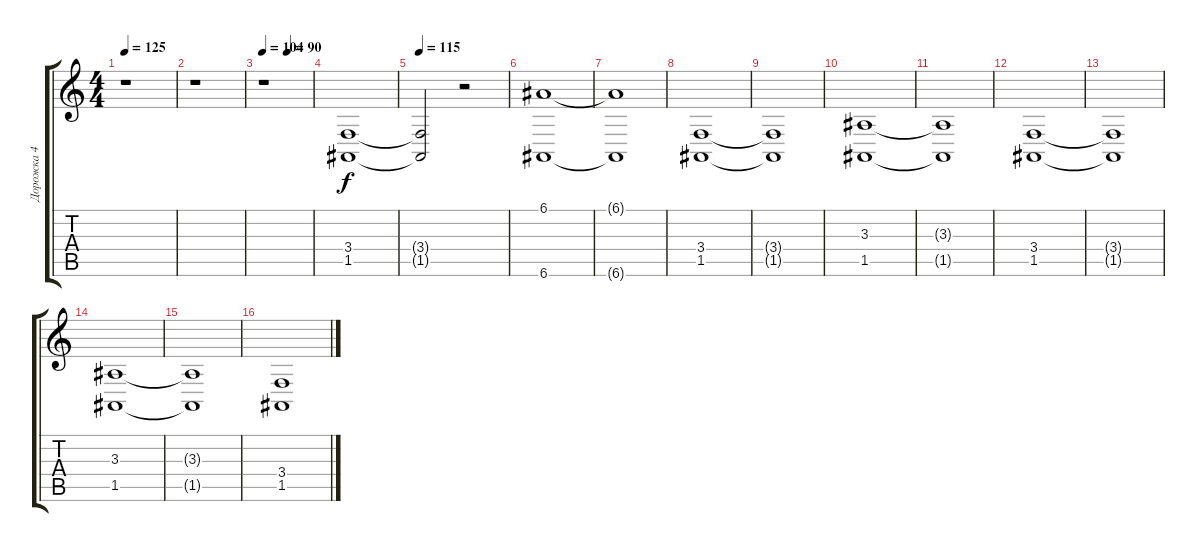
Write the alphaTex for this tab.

\track ("Дорожка 4" "Дорожка 4") {instrument stringensemble1}
\staff {score tabs}
\tuning (E4 B3 G3 D3 A2 E2) {hide}
\ts (4 4)
\tempo 125
\clef g2
\ks c
r.1{dy f} |
r.1 |
\tempo 104
\tempo (90 0.5)
r.1 |
(3.4 1.5).1{instrument seashore} |
\tempo 115
(3.4{t} 1.5{t}).2 r.2 |
(6.1 6.6).1{instrument seashore} |
(6.1{t} 6.6{t}).1 |
(3.4 1.5).1 |
(3.4{t} 1.5{t}).1 |
(3.3 1.5).1 |
(3.3{t} 1.5{t}).1 |
(3.4 1.5).1 |
(3.4{t} 1.5{t}).1 |
(3.3 1.5).1 |
(3.3{t} 1.5{t}).1 |
(3.4 1.5).1
